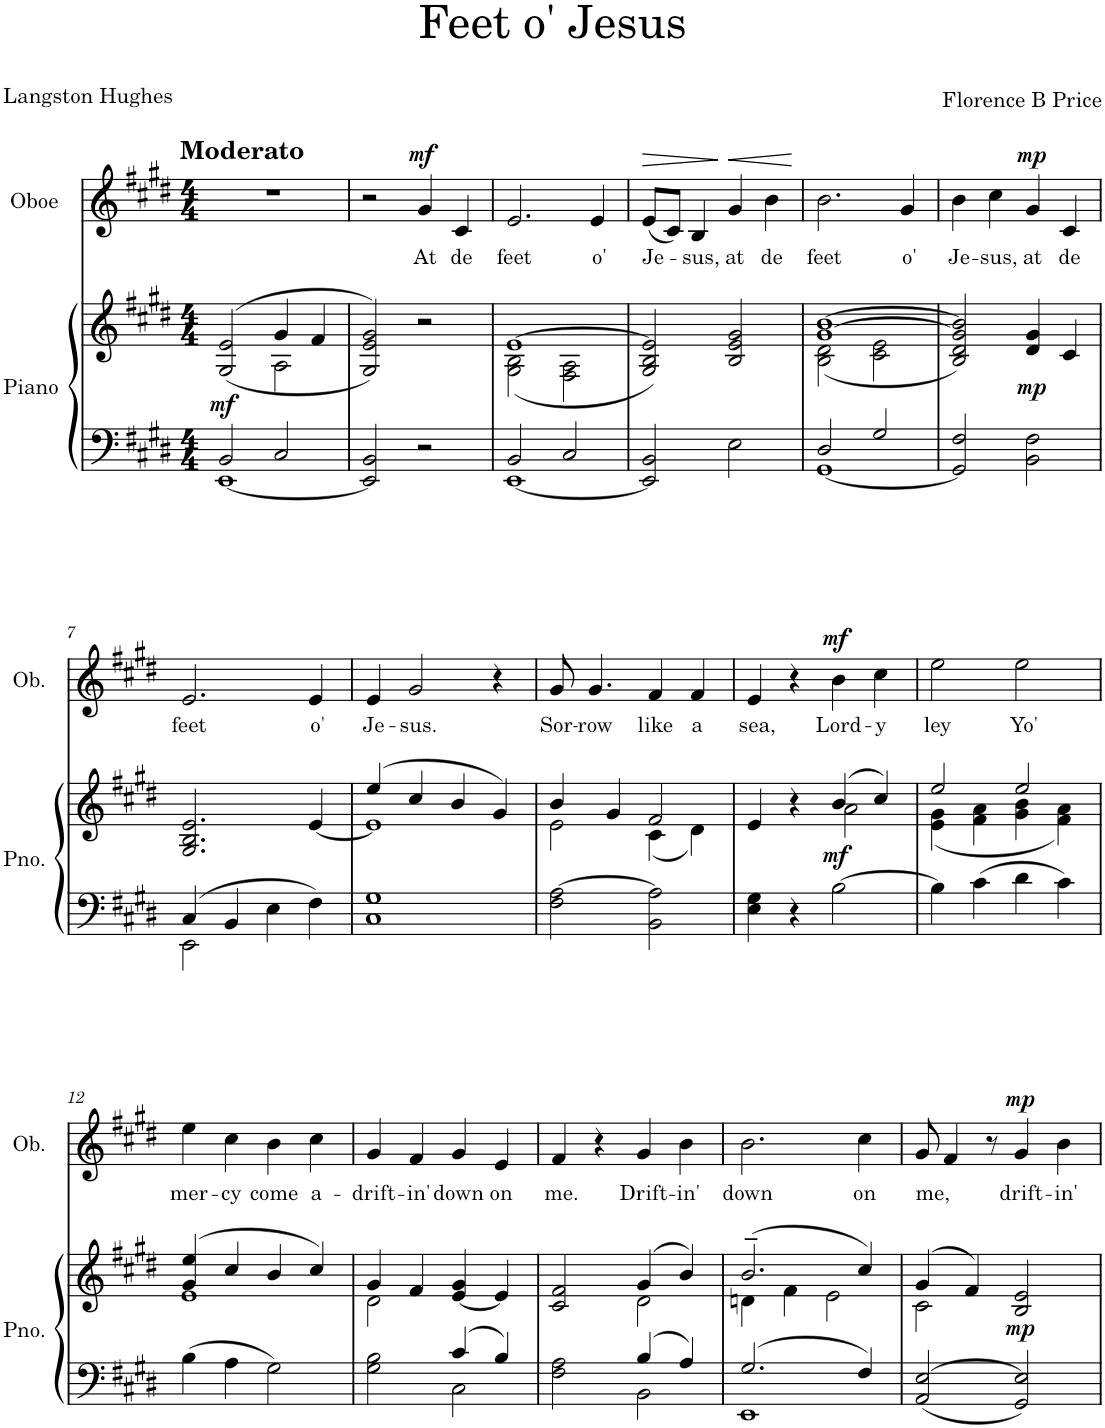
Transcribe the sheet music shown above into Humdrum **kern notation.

**kern	**kern	**dynam	**kern	**text	**dynam
*part2	*part2	*part2	*part1	*part1	*part1
*staff3	*staff2	*staff2/3	*staff1	*staff1	*staff1
*I"Piano	*	*	*I"Oboe	*	*
*I'Pno.	*	*	*I'Ob.	*	*
*clefF4	*clefG2	*	*clefG2	*	*
*k[f#c#g#d#]	*k[f#c#g#d#]	*	*k[f#c#g#d#]	*	*
*M4/4	*M4/4	*	*M4/4	*	*
=1	=1	=1	=1	=1	=1
*^	*^	*	*	*	*
!	!	!	!	!	!LO:TX:a:B:t=Moderato	!	!
!	!	!	!	!LO:DY:b	!	!	!
2BB/	[1EE	(<(2G#/ 2e/	2ryy	mf	1r	.	.
2C#/	.	4g#/	2A\	.	.	.	.
.	.	4f#/	.	.	.	.	.
*v	*v	*	*	*	*	*	*
*	*v	*v	*	*	*	*
=2	=2	=2	=2	=2	=2
2EE/] 2BB/	2G#/ 2e/ 2g#/))	.	2r	.	.
!	!	!	!	!LO:LY:b	!LO:DY:a
2r	2r	.	4g#/	At	mf
!	!	!	!	!LO:LY:b	!
.	.	.	4c#/	de	.
=3	=3	=3	=3	=3	=3
*^	*^	*	*	*	*
!	!	!	!	!	!	!LO:LY:b	!
2BB/	[1EE	[1e	(2G#\ 2B\	.	2.e/	feet	.
2C#/	.	.	2F#\ 2A\	.	.	.	.
!	!	!	!	!	!	!LO:LY:b	!
.	.	.	.	.	4e/	o'	.
*v	*v	*	*	*	*	*	*
*	*v	*v	*	*	*	*
=4	=4	=4	=4	=4	=4
!	!	!	!	!LO:LY:b	!LO:HP:b
2EE/] 2BB/	2G#/ 2B/ 2e/])	.	(8e/L	Je-	>
.	.	.	8c#/J)	.	.
!	!	!	!	!LO:LY:b	!
.	.	.	4B/	-sus,	.
!	!	!	!	!LO:LY:b	!LO:HP:n=1:b
2E\	2B/ 2e/ 2g#/	.	4g#/	at	] <
!	!	!	!	!LO:LY:b	!
.	.	.	4b\	de	.
.	.	.	.	.	[
=5	=5	=5	=5	=5	=5
*^	*^	*	*	*	*
!	!	!	!	!	!	!LO:LY:b	!
2D#/	[1GG#	[1g# [1b	(2B\ 2d#\	.	2.b\	feet	.
2G#/	.	.	2c#\ 2e\	.	.	.	.
!	!	!	!	!	!	!LO:LY:b	!
.	.	.	.	.	4g#/	o'	.
*v	*v	*	*	*	*	*	*
*	*v	*v	*	*	*	*
=6	=6	=6	=6	=6	=6
!	!	!	!	!LO:LY:b	!
2GG#/] 2F#/	2B/ 2d#/ 2g#/] 2b/])	.	4b\	Je-	.
!	!	!	!	!LO:LY:b	!
.	.	.	4cc#\	-sus,	.
!	!	!LO:DY:b	!	!LO:LY:b	!LO:DY:a
2BB\ 2F#\	4d#/ 4g#/	mp	4g#/	at	mp
!	!	!	!	!LO:LY:b	!
.	4c#/	.	4c#/	de	.
!!LO:LB:g=z
=7	=7	=7	=7	=7	=7
*^	*	*	*	*	*
!	!	!	!	!	!LO:LY:b	!
4C#/	2EE\	2.G#/ 2.B/ 2.e/	.	2.e/	feet	.
4BB/	.	.	.	.	.	.
4E\	2ryy	.	.	.	.	.
!	!	!	!	!	!LO:LY:b	!
4F#\	.	[4e/	.	4e/	o'	.
*v	*v	*	*	*	*	*
=8	=8	=8	=8	=8	=8
*	*^	*	*	*	*
!	!	!	!	!	!LO:LY:b	!
1C# 1G#	(4ee/	1e]	.	4e/	Je-	.
!	!	!	!	!	!LO:LY:b	!
.	4cc#/	.	.	2g#/	-sus.	.
.	4b/	.	.	.	.	.
.	4g#/)	.	.	4r	.	.
=9	=9	=9	=9	=9	=9	=9
!	!	!	!	!	!LO:LY:b	!
2F#\ [2A\	4b/	2e\	.	8g#/	Sor-	.
!	!	!	!	!	!LO:LY:b	!
.	.	.	.	4.g#/	-row	.
.	4g#/	.	.	.	.	.
!	!	!	!	!	!LO:LY:b	!
2BB\ 2A\]	2f#/	(4c#\	.	4f#/	like	.
!	!	!	!	!	!LO:LY:b	!
.	.	4d#\)	.	4f#/	a	.
=10	=10	=10	=10	=10	=10	=10
!	!	!	!	!	!LO:LY:b	!
4E\ 4G#\	4e/	2ryy	.	4e/	sea,	.
4r	4r	.	.	4r	.	.
!	!	!	!LO:DY:b	!	!LO:LY:b	!LO:DY:a
[2B\	(4b/	2a\	mf	4b\	Lord-	mf
!	!	!	!	!	!LO:LY:b	!
.	4cc#/)	.	.	4cc#\	-y	.
=11	=11	=11	=11	=11	=11	=11
!	!	!	!	!	!LO:LY:b	!
4B\]	2ee/	(4e\ 4g#\	.	2ee\	ley	.
4c#\	.	4f#\ 4a\	.	.	.	.
!	!	!	!	!	!LO:LY:b	!
4d#\	2ee/	4g#\ 4b\	.	2ee\	Yo'	.
4c#\	.	4f#\ 4a\)	.	.	.	.
!!LO:LB:g=z
=12	=12	=12	=12	=12	=12	=12
!	!	!	!	!	!LO:LY:b	!
4B\	(4g#/ 4ee/	1e	.	4ee\	mer-	.
!	!	!	!	!	!LO:LY:b	!
4A\	4cc#/	.	.	4cc#\	-cy	.
!	!	!	!	!	!LO:LY:b	!
2G#\	4b/	.	.	4b\	come	.
!	!	!	!	!	!LO:LY:b	!
.	4cc#/)	.	.	4cc#\	a-	.
=13	=13	=13	=13	=13	=13	=13
*^	*	*	*	*	*	*
!	!	!	!	!	!	!LO:LY:b	!
2G#\ 2B\	2ryy	4g#/	2d#\	.	4g#/	-drift-	.
!	!	!	!	!	!	!LO:LY:b	!
.	.	4f#/	.	.	4f#/	-in'	.
!	!	!	!	!	!	!LO:LY:b	!
4c#/	2C#\	[4e/ 4g#/	2ryy	.	4g#/	down	.
!	!	!	!	!	!	!LO:LY:b	!
4B/	.	4e/]	.	.	4e/	on	.
=14	=14	=14	=14	=14	=14	=14	=14
!	!	!	!	!	!	!LO:LY:b	!
2F#\ 2A\	2ryy	2c#/ 2f#/	2ryy	.	4f#/	me.	.
.	.	.	.	.	4r	.	.
!	!	!	!	!	!	!LO:LY:b	!
4B/	2BB\	(4g#/	2d#\	.	4g#/	Drift-	.
!	!	!	!	!	!	!LO:LY:b	!
4A/	.	4b/)	.	.	4b\	-in'	.
=15	=15	=15	=15	=15	=15	=15	=15
!	!	!	!	!	!	!LO:LY:b	!
2.G#/	1EE	(2.b~/	4dn\	.	2.b\	down	.
.	.	.	4f#\	.	.	.	.
.	.	.	2e\	.	.	.	.
!	!	!	!	!	!	!LO:LY:b	!
4F#/	.	4cc#/)	.	.	4cc#\	on	.
*v	*v	*	*	*	*	*	*
=16	=16	=16	=16	=16	=16	=16
!	!	!	!	!	!LO:LY:b	!
2AA/ [2E/	(4g#/	2c#\	.	8g#/	me,	.
.	.	.	.	4f#/	.	.
.	4f#/)	.	.	.	.	.
.	.	.	.	8r	.	.
!	!	!	!LO:DY:b	!	!LO:LY:b	!LO:DY:a
2GG#/ 2E/]	2B/ 2e/	2ryy	mp	4g#/	drift-	mp
!	!	!	!	!	!LO:LY:b	!
.	.	.	.	4b\	-in'	.
*	*v	*v	*	*	*	*
=	=	=	=	=	=
*-	*-	*-	*-	*-	*-
